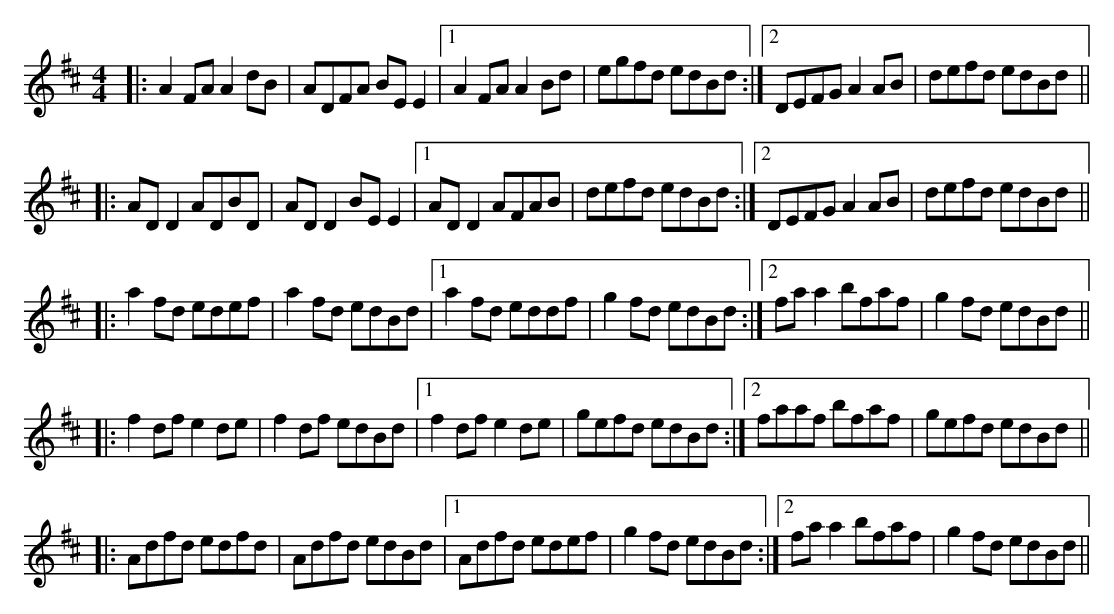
X:1
M:4/4
K:D
|:A2 FA A2dB|ADFA BEE2|1 A2 FA A2Bd|egfd edBd:|2 DEFG A2AB|defd edBd||
|:ADD2 ADBD|ADD2 BEE2|1 ADD2 AFAB|defd edBd:|2 DEFG A2AB|defd edBd||
|:a2fd edef|a2fd edBd|1 a2fd eddf|g2 fd edBd:|2 faa2 bfaf|g2fd edBd||
|:f2df e2de|f2df edBd|1 f2df e2de|gefd edBd:|2 faaf bfaf|gefd edBd||
|:Adfd edfd|Adfd edBd|1 Adfd edef|g2 fd edBd:|2 faa2 bfaf|g2fd edBd||
